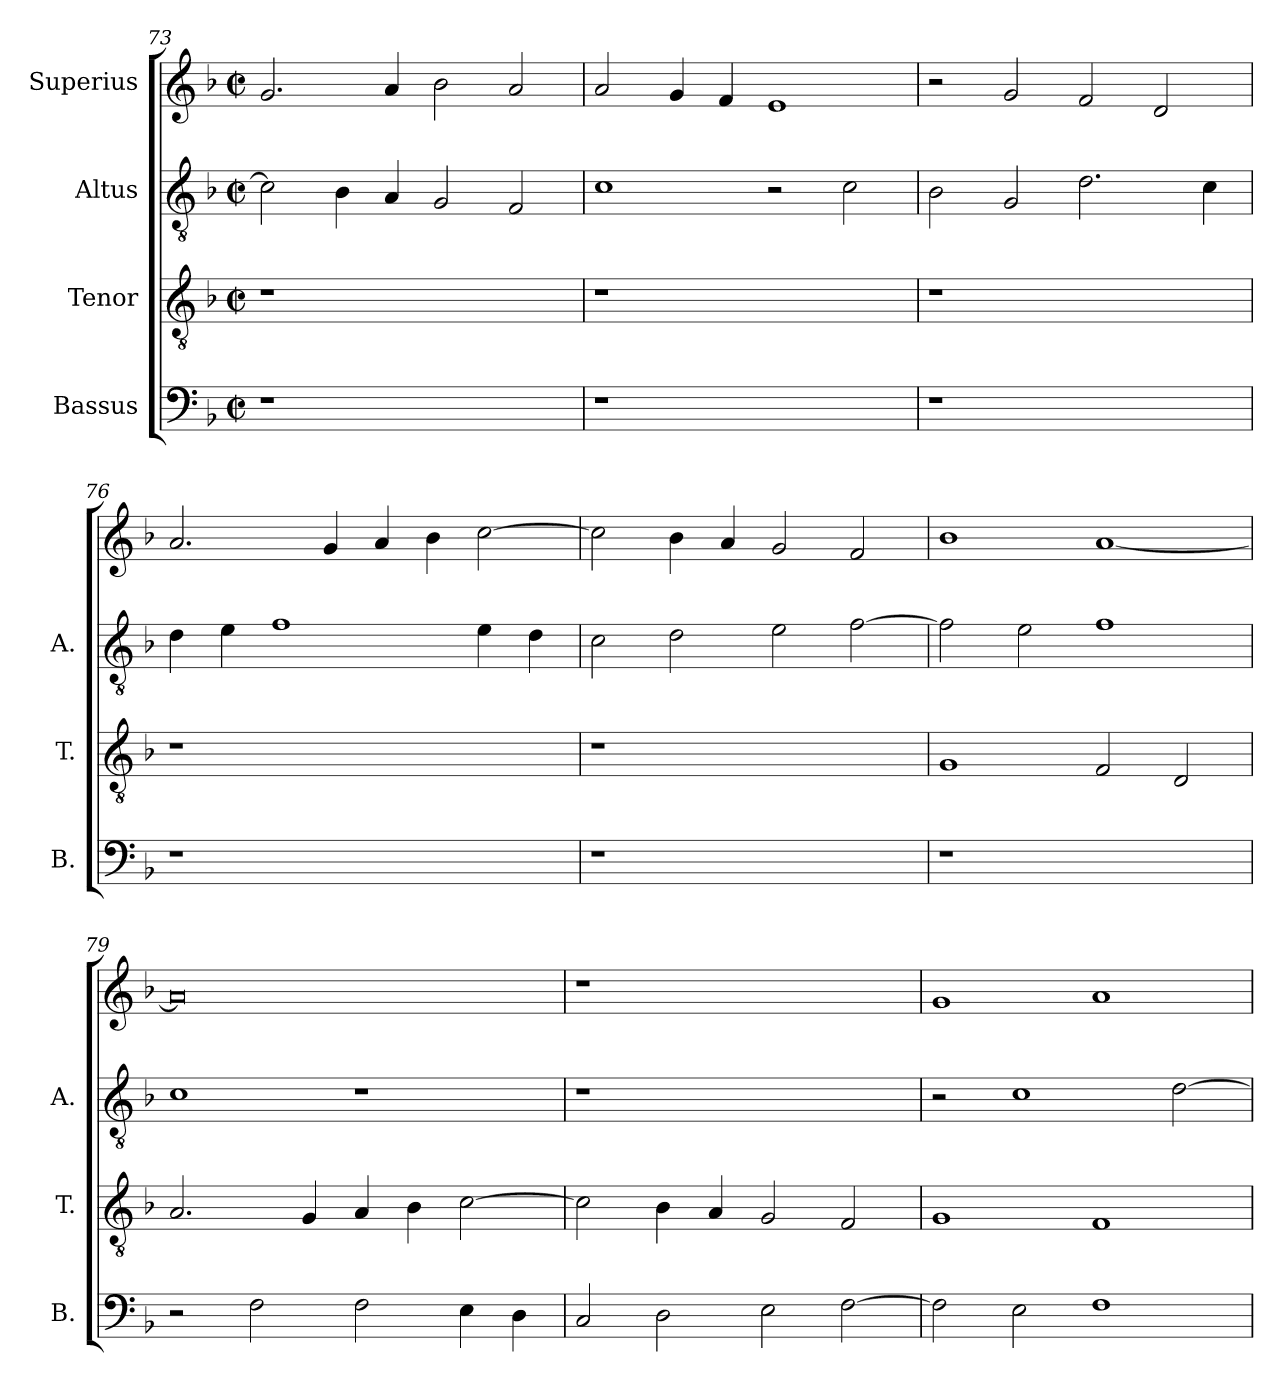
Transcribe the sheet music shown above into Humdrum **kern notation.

**kern	**kern	**kern	**kern
*part4	*part3	*part2	*part1
*staff4	*staff3	*staff2	*staff1
*I"Bassus	*I"Tenor	*I"Altus	*I"Superius
*I'B.	*I'T.	*I'A.	*
*clefF4	*clefGv2	*clefGv2	*clefG2
*	*ITrd7c12	*ITrd7c12	*
*k[b-]	*k[b-]	*k[b-]	*k[b-]
*F:	*F:	*F:	*F:
*M2/2	*M2/2	*M2/2	*M2/2
*met(c|)	*met(c|)	*met(c|)	*met(c|)
=73	=73	=73	=73
!LO:N:vis=1	!LO:N:vis=1	!	!
1r	1r	2Ci\]	2.gi/
.	.	4BB-i\	.
.	.	4AAi/	4ai/
1ryy	1ryy	2GGi/	2b-i\
.	.	2FFi/	2ai/
=74	=74	=74	=74
!LO:N:vis=1	!LO:N:vis=1	!	!
1r	1r	1Ci	2ai/
.	.	.	4gi/
.	.	.	4fi/
1ryy	1ryy	2r	1ei
.	.	2Ci\	.
!!LO:PB:g=z
=75	=75	=75	=75
!LO:N:vis=1	!LO:N:vis=1	!	!
1r	1r	2BB-i\	2r
.	.	2GGi/	2gi/
1ryy	1ryy	2.Di\	2fi/
.	.	.	2di/
.	.	4Ci\	.
=76	=76	=76	=76
!LO:N:vis=1	!LO:N:vis=1	!	!
1r	1r	4Di\	2.ai/
.	.	4Ei\	.
.	.	1Fi	.
.	.	.	4gi/
1ryy	1ryy	.	4ai/
.	.	.	4b-i\
.	.	4Ei\	[>2cci\
.	.	4Di\	.
=77	=77	=77	=77
!LO:N:vis=1	!LO:N:vis=1	!	!
1r	1r	2Ci\	2cci\]
.	.	2Di\	4b-i\
.	.	.	4ai/
1ryy	1ryy	2Ei\	2gi/
.	.	[>2Fi\	2fi/
=78	=78	=78	=78
!LO:N:vis=1	!	!	!
1r	1GGi	2Fi\]	1b-i
.	.	2Ei\	.
1ryy	2FFi/	1Fi	[<1ai
.	2DDi/	.	.
=79	=79	=79	=79
2r	2.AAi/	1Ci	0ai]
2Fi\	.	.	.
.	4GGi/	.	.
2Fi\	4AAi/	1r	.
.	4BB-i\	.	.
4Ei\	[>2Ci\	.	.
4Di\	.	.	.
=80	=80	=80	=80
!	!	!LO:N:vis=1	!LO:N:vis=1
2Ci/	2Ci\]	1r	1r
2Di\	4BB-i\	.	.
.	4AAi/	.	.
2Ei\	2GGi/	1ryy	1ryy
[>2Fi\	2FFi/	.	.
!!LO:LB:g=z
=81	=81	=81	=81
2Fi\]	1GGi	2r	1gi
2Ei\	.	1Ci	.
1Fi	1FFi	.	1ai
.	.	[>2Di\	.
=	=	=	=
*-	*-	*-	*-
